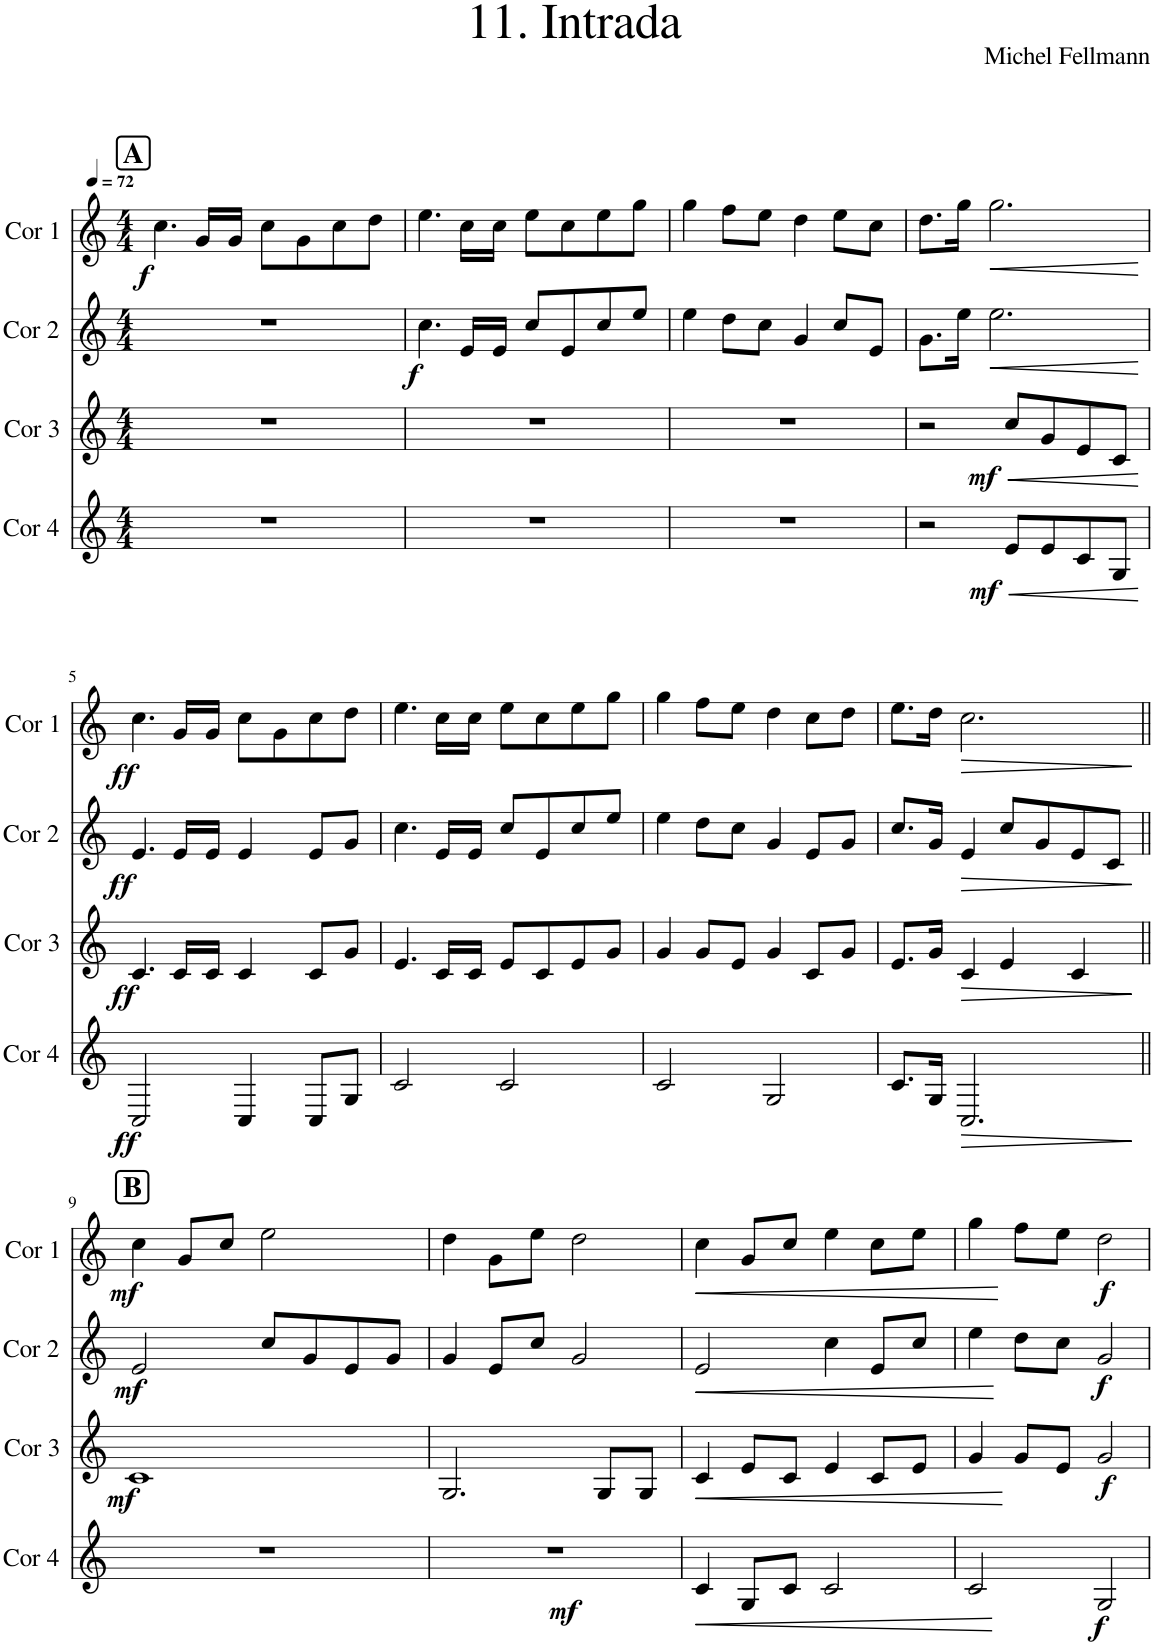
**kern	**dynam	**kern	**dynam	**kern	**dynam	**kern	**dynam
*part4	*part4	*part3	*part3	*part2	*part2	*part1	*part1
*staff4	*staff4	*staff3	*staff3	*staff2	*staff2	*staff1	*staff1
*I"Cor 4	*	*I"Cor 3	*	*I"Cor 2	*	*I"Cor 1	*
*I'Cor 4	*	*I'Cor 3	*	*I'Cor 2	*	*I'Cor 1	*
*clefG2	*	*clefG2	*	*clefG2	*	*clefG2	*
*Trd4c7	*	*Trd4c7	*	*Trd4c7	*	*Trd4c7	*
*k[]	*	*k[]	*	*k[]	*	*k[]	*
*M4/4	*	*M4/4	*	*M4/4	*	*M4/4	*
*MM72	*	*MM72	*	*MM72	*	*MM72	*
!!LO:REH:place=s1:a:B:cj:fs=14:t=A
=1	=1	=1	=1	=1	=1	=1	=1
!	!	!	!	!	!	!	!LO:DY:b
1r	.	1r	.	1r	.	4.cc\	f
.	.	.	.	.	.	16g/LL	.
.	.	.	.	.	.	16g/JJ	.
.	.	.	.	.	.	8cc\L	.
.	.	.	.	.	.	8g\	.
.	.	.	.	.	.	8cc\	.
.	.	.	.	.	.	8dd\J	.
=2	=2	=2	=2	=2	=2	=2	=2
!	!	!	!	!	!LO:DY:b	!	!
1r	.	1r	.	4.cc\	f	4.ee\	.
.	.	.	.	16e/LL	.	16cc\LL	.
.	.	.	.	16e/JJ	.	16cc\JJ	.
.	.	.	.	8cc/L	.	8ee\L	.
.	.	.	.	8e/	.	8cc\	.
.	.	.	.	8cc/	.	8ee\	.
.	.	.	.	8ee/J	.	8gg\J	.
=3	=3	=3	=3	=3	=3	=3	=3
1r	.	1r	.	4ee\	.	4gg\	.
.	.	.	.	8dd\L	.	8ff\L	.
.	.	.	.	8cc\J	.	8ee\J	.
.	.	.	.	4g/	.	4dd\	.
.	.	.	.	8cc/L	.	8ee\L	.
.	.	.	.	8e/J	.	8cc\J	.
=4	=4	=4	=4	=4	=4	=4	=4
2r	.	2r	.	8.g\L	.	8.dd\L	.
.	.	.	.	16ee\Jk	.	16gg\Jk	.
!	!	!	!	!	!LO:HP:b	!	!LO:HP:b
.	.	.	.	2.ee\	<	2.gg\	<
!	!LO:HP:b	!	!LO:HP:b	!	!	!	!
!	!LO:DY:n=1:b	!	!LO:DY:n=1:b	!	!	!	!
8e/L	< mf	8cc/L	< mf	.	.	.	.
8e/	.	8g/	.	.	.	.	.
8c/	.	8e/	.	.	.	.	.
8G/J	.	8c/J	.	.	.	.	.
.	[	.	[	.	[	.	[
!!LO:LB:g=z
=5	=5	=5	=5	=5	=5	=5	=5
!	!LO:DY:b	!	!LO:DY:b	!	!LO:DY:b	!	!LO:DY:b
2C/	ff	4.c/	ff	4.e/	ff	4.cc\	ff
.	.	16c/LL	.	16e/LL	.	16g/LL	.
.	.	16c/JJ	.	16e/JJ	.	16g/JJ	.
4C/	.	4c/	.	4e/	.	8cc\L	.
.	.	.	.	.	.	8g\	.
8C/L	.	8c/L	.	8e/L	.	8cc\	.
8G/J	.	8g/J	.	8g/J	.	8dd\J	.
=6	=6	=6	=6	=6	=6	=6	=6
2c/	.	4.e/	.	4.cc\	.	4.ee\	.
.	.	16c/LL	.	16e/LL	.	16cc\LL	.
.	.	16c/JJ	.	16e/JJ	.	16cc\JJ	.
2c/	.	8e/L	.	8cc/L	.	8ee\L	.
.	.	8c/	.	8e/	.	8cc\	.
.	.	8e/	.	8cc/	.	8ee\	.
.	.	8g/J	.	8ee/J	.	8gg\J	.
=7	=7	=7	=7	=7	=7	=7	=7
2c/	.	4g/	.	4ee\	.	4gg\	.
.	.	8g/L	.	8dd\L	.	8ff\L	.
.	.	8e/J	.	8cc\J	.	8ee\J	.
2G/	.	4g/	.	4g/	.	4dd\	.
.	.	8c/L	.	8e/L	.	8cc\L	.
.	.	8g/J	.	8g/J	.	8dd\J	.
=8	=8	=8	=8	=8	=8	=8	=8
8.c/L	.	8.e/L	.	8.cc/L	.	8.ee\L	.
16G/Jk	.	16g/Jk	.	16g/Jk	.	16dd\Jk	.
!	!LO:HP:b	!	!LO:HP:b	!	!LO:HP:b	!	!LO:HP:b
2.C/	>	4c/	>	4e/	>	2.cc\	>
.	.	4e/	.	8cc/L	.	.	.
.	.	.	.	8g/	.	.	.
.	.	4c/	.	8e/	.	.	.
.	.	.	.	8c/J	.	.	.
.	]	.	]	.	]	.	]
!!LO:LB:g=z
!!LO:REH:place=s1:a:B:cj:fs=14:t=B
=9||	=9||	=9||	=9||	=9||	=9||	=9||	=9||
!	!	!	!LO:DY:b	!	!LO:DY:b	!	!LO:DY:b
1r	.	1c	mf	2e/	mf	4cc\	mf
.	.	.	.	.	.	8g/L	.
.	.	.	.	.	.	8cc/J	.
.	.	.	.	8cc/L	.	2ee\	.
.	.	.	.	8g/	.	.	.
.	.	.	.	8e/	.	.	.
.	.	.	.	8g/J	.	.	.
=10	=10	=10	=10	=10	=10	=10	=10
!	!LO:DY:b	!	!	!	!	!	!
1r	mf	2.G/	.	4g/	.	4dd\	.
.	.	.	.	8e/L	.	8g\L	.
.	.	.	.	8cc/J	.	8ee\J	.
.	.	.	.	2g/	.	2dd\	.
.	.	8G/L	.	.	.	.	.
.	.	8G/J	.	.	.	.	.
=11	=11	=11	=11	=11	=11	=11	=11
!	!LO:HP:b	!	!LO:HP:b	!	!LO:HP:b	!	!LO:HP:b
4c/	<	4c/	<	2e/	<	4cc\	<
8G/L	.	8e/L	.	.	.	8g/L	.
8c/J	.	8c/J	.	.	.	8cc/J	.
2c/	.	4e/	.	4cc\	.	4ee\	.
.	.	8c/L	.	8e/L	.	8cc\L	.
.	.	8e/J	.	8cc/J	.	8ee\J	.
.	[	.	[	.	[	.	[
=12	=12	=12	=12	=12	=12	=12	=12
2c/	.	4g/	.	4ee\	.	4gg\	.
.	.	8g/L	.	8dd\L	.	8ff\L	.
.	.	8e/J	.	8cc\J	.	8ee\J	.
!	!LO:DY:b	!	!LO:DY:b	!	!LO:DY:b	!	!LO:DY:b
2G/	f	2g/	f	2g/	f	2dd\	f
=	=	=	=	=	=	=	=
*-	*-	*-	*-	*-	*-	*-	*-
